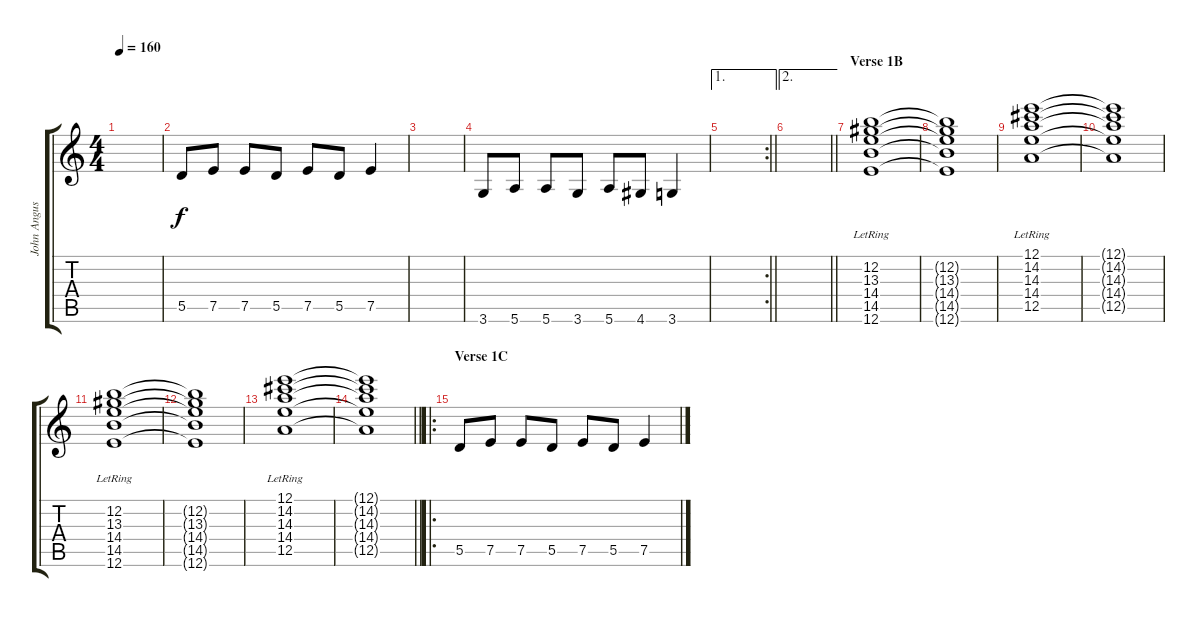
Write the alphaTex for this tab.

\track ("John Angus - Guitar 2" "John Angus") {instrument overdrivenguitar}
\staff {score tabs}
\tuning (E4 B3 G3 D3 A2 E2) {hide}
\ts (4 4)
\tempo 160
\clef g2
\ks c
|
5.5.8 7.5.8 7.5.8 5.5.8 7.5.8 5.5.8 7.5.4 |
|
3.6.8 5.6.8 5.6.8 3.6.8 5.6.8 4.6.8 3.6.4 |
\ae 1
\rc 2
\barLineRight lightlight
|
\ae 2
\barLineRight lightlight
|
\section ("" "Verse 1B")
(12.2{lr} 13.3{lr} 14.4{lr} 14.5{lr} 12.6{lr}).1 |
(12.2{t} 13.3{t} 14.4{t} 14.5{t} 12.6{t}).1 |
(12.1{lr} 14.2{lr} 14.3{lr} 14.4{lr} 12.5{lr}).1 |
(12.1{t} 14.2{t} 14.3{t} 14.4{t} 12.5{t}).1 |
(12.2{lr} 13.3{lr} 14.4{lr} 14.5{lr} 12.6{lr}).1 |
(12.2{t} 13.3{t} 14.4{t} 14.5{t} 12.6{t}).1 |
(12.1{lr} 14.2{lr} 14.3{lr} 14.4{lr} 12.5{lr}).1 |
\barLineRight lightlight
(12.1{t} 14.2{t} 14.3{t} 14.4{t} 12.5{t}).1 |
\ro
\section ("" "Verse 1C")
5.5.8 7.5.8 7.5.8 5.5.8 7.5.8 5.5.8 7.5.4
